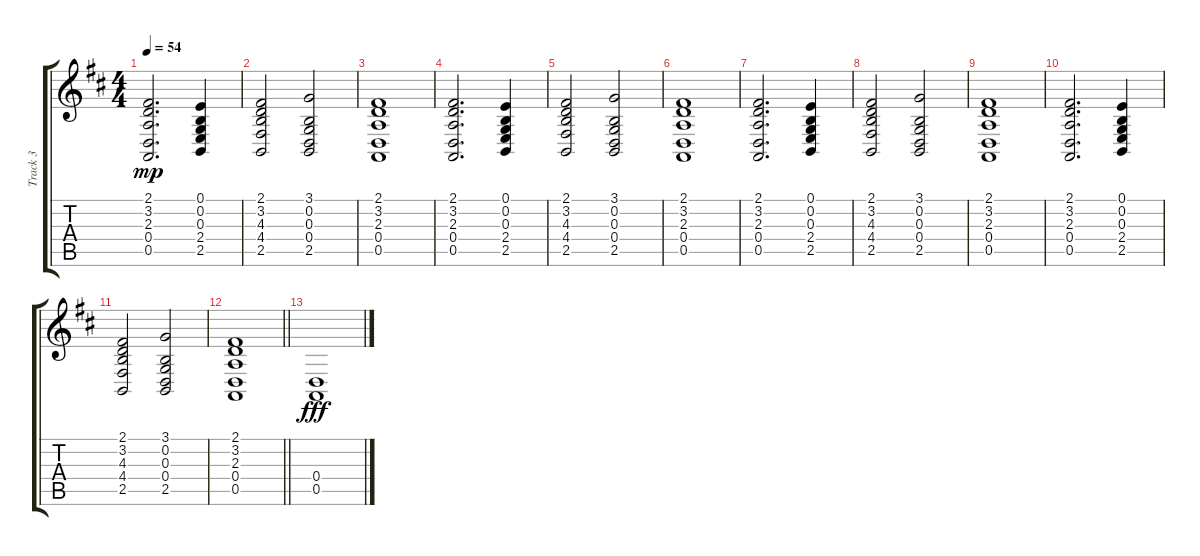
\track ("Track 3" "Track 3") {instrument synthstrings1}
\staff {score tabs}
\tuning (E4 B3 G3 D3 A2 E2) {hide}
\ts (4 4)
\tempo 54
\clef g2
\ks d
(2.1 3.2 2.3 0.4 0.5).2{d dy mp} (0.1 0.2 0.3 2.4 2.5).4 |
(2.1 3.2 4.3 4.4 2.5).2 (3.1 0.2 0.3 0.4 2.5).2 |
(2.1 3.2 2.3 0.4 0.5).1 |
(2.1 3.2 2.3 0.4 0.5).2{d} (0.1 0.2 0.3 2.4 2.5).4 |
(2.1 3.2 4.3 4.4 2.5).2 (3.1 0.2 0.3 0.4 2.5).2 |
(2.1 3.2 2.3 0.4 0.5).1 |
(2.1 3.2 2.3 0.4 0.5).2{d} (0.1 0.2 0.3 2.4 2.5).4 |
(2.1 3.2 4.3 4.4 2.5).2 (3.1 0.2 0.3 0.4 2.5).2 |
(2.1 3.2 2.3 0.4 0.5).1 |
(2.1 3.2 2.3 0.4 0.5).2{d} (0.1 0.2 0.3 2.4 2.5).4 |
(2.1 3.2 4.3 4.4 2.5).2 (3.1 0.2 0.3 0.4 2.5).2 |
\barLineRight lightlight
(2.1 3.2 2.3 0.4 0.5).1 |
(0.4 0.5).1{dy fff}
